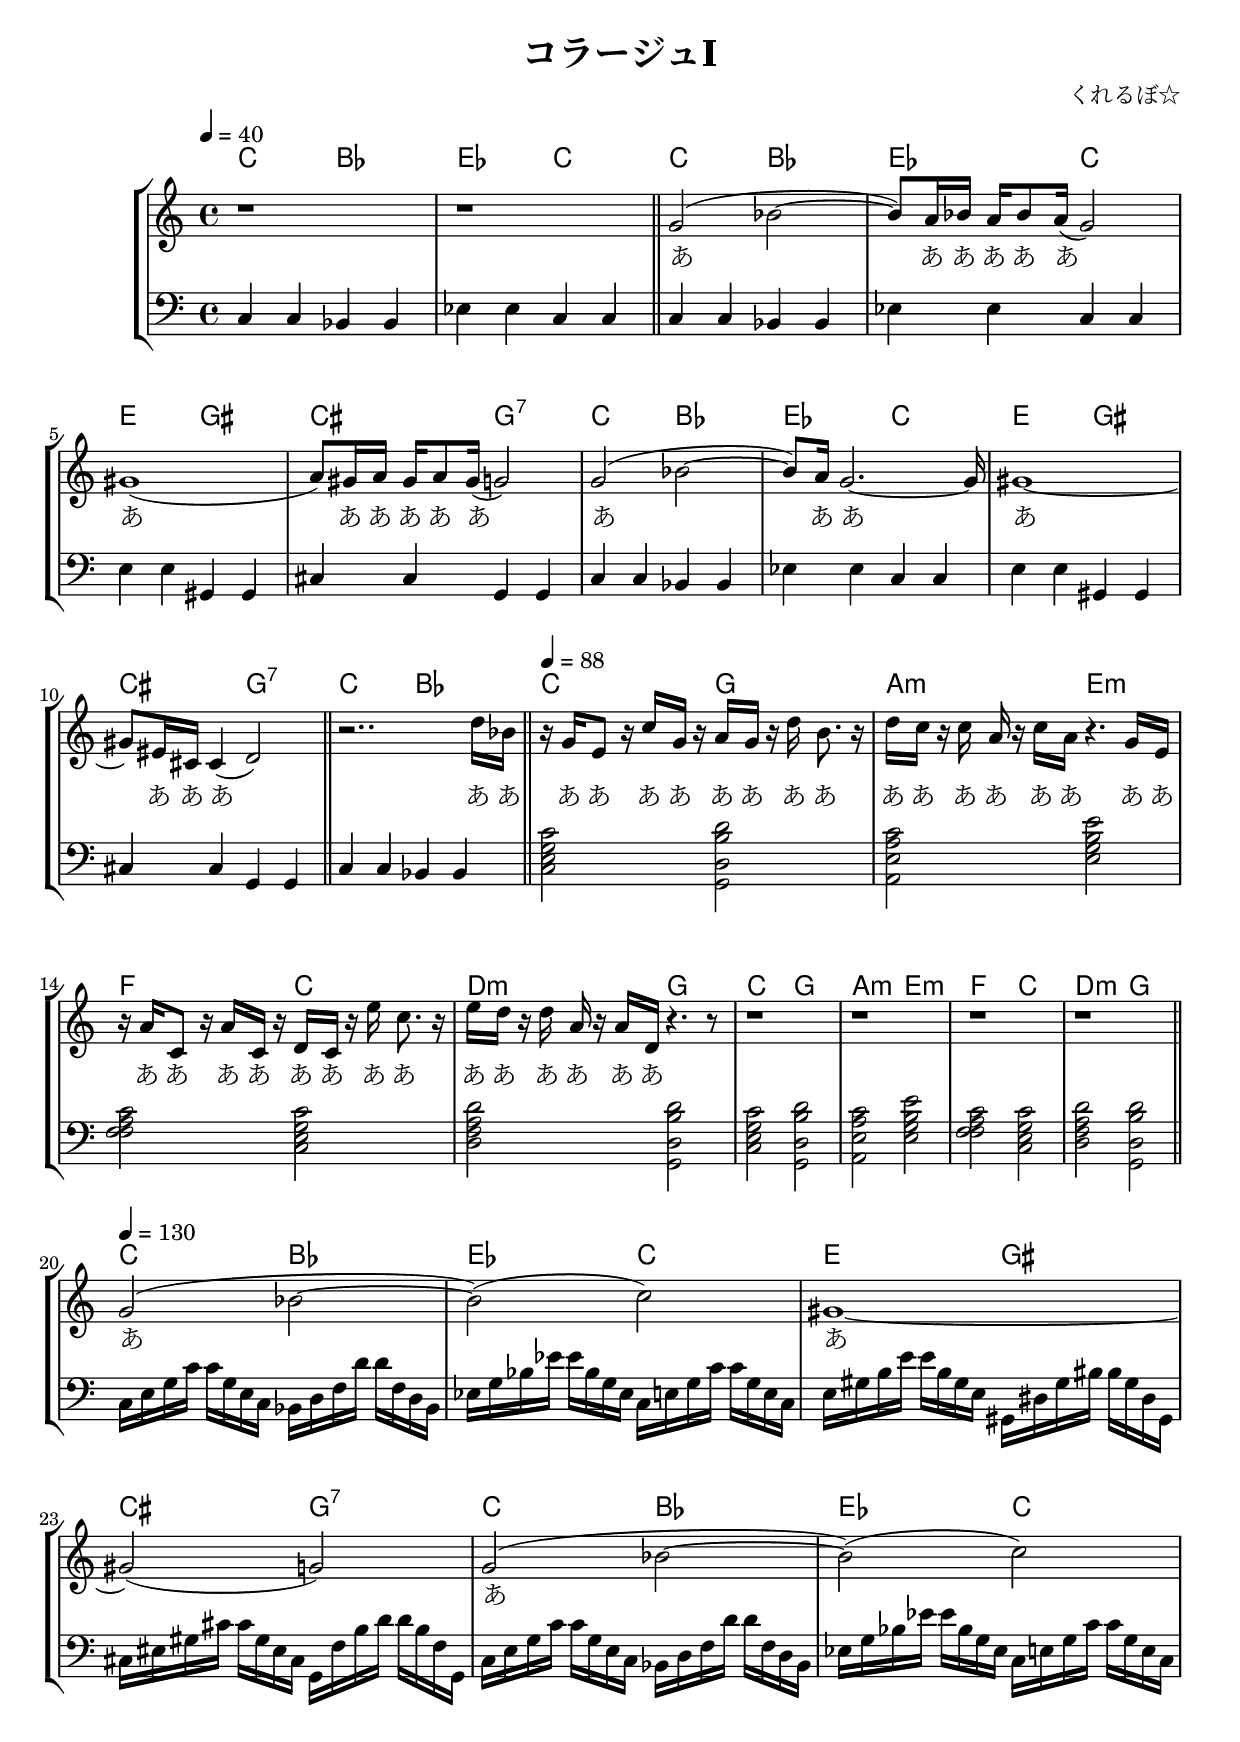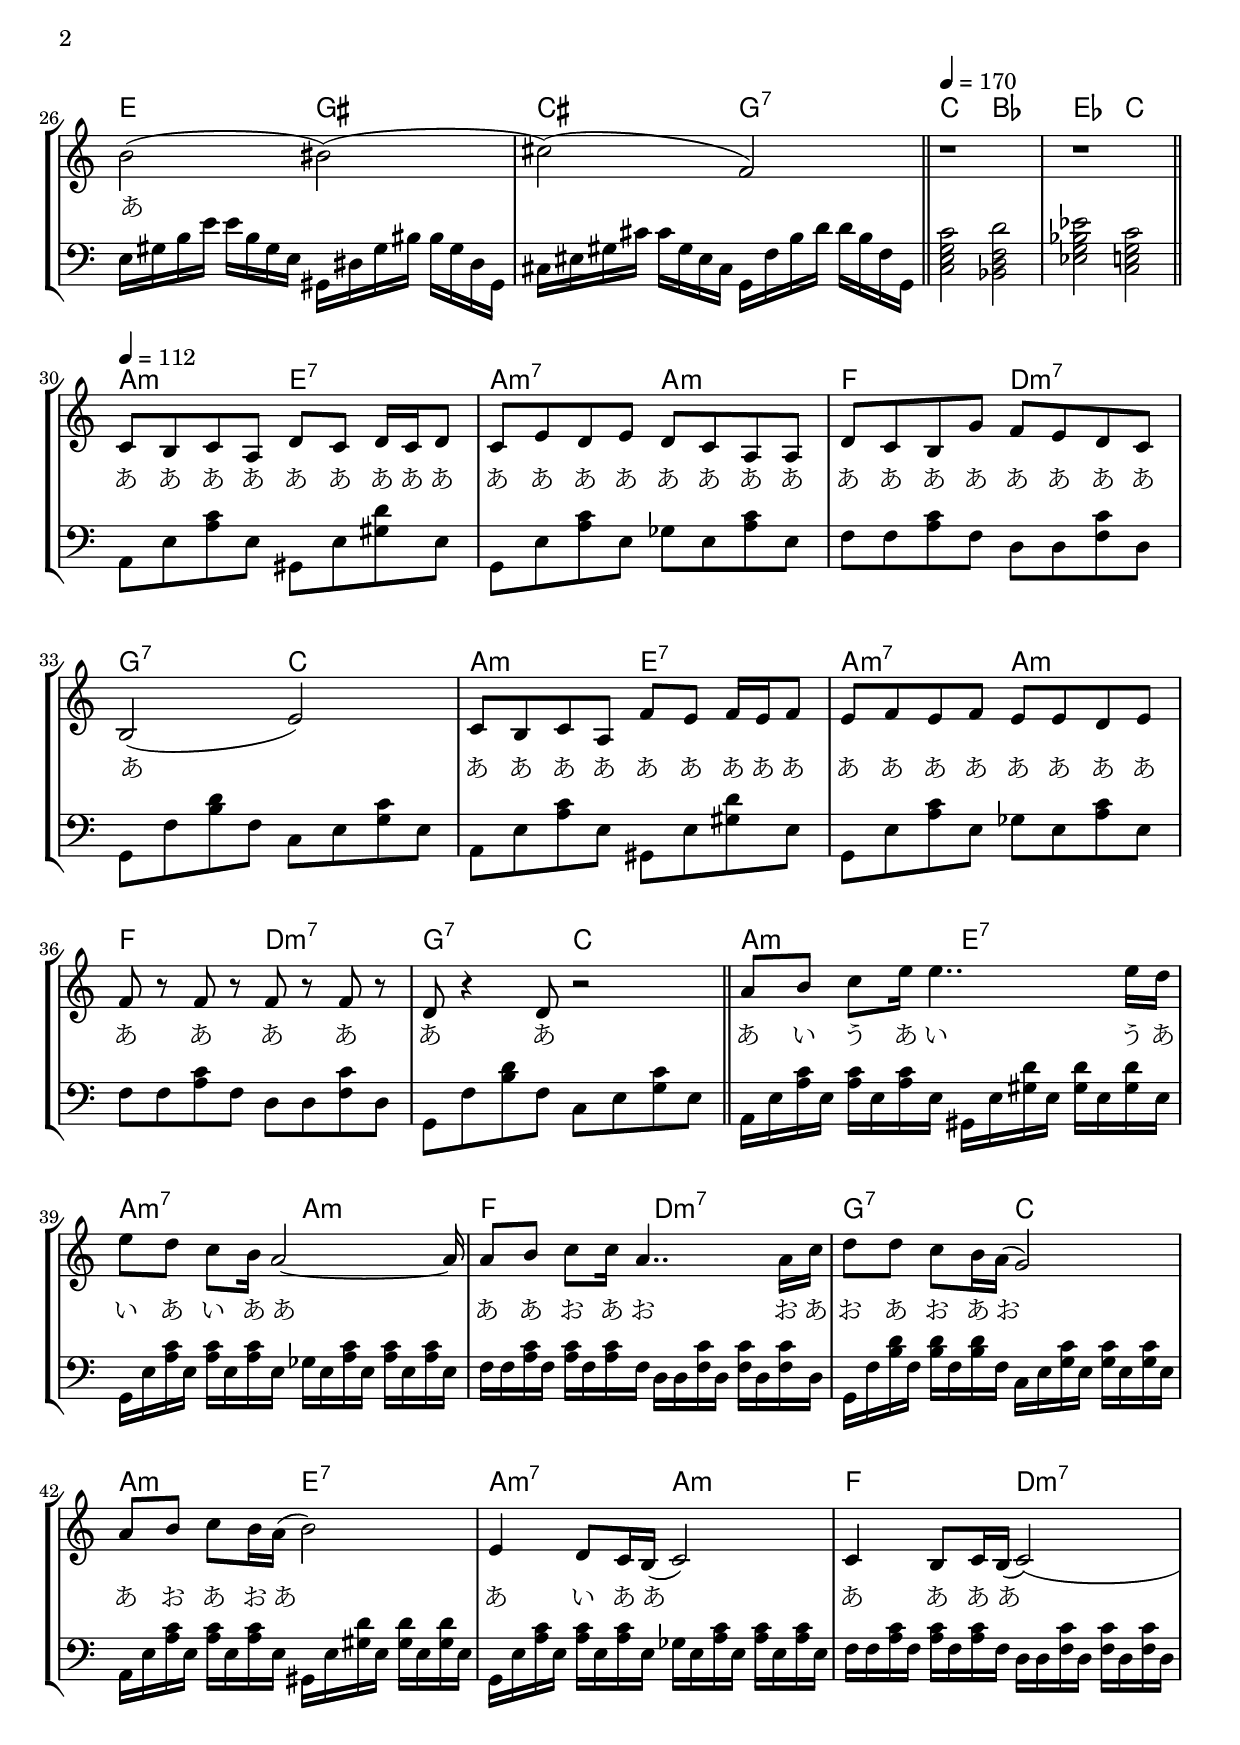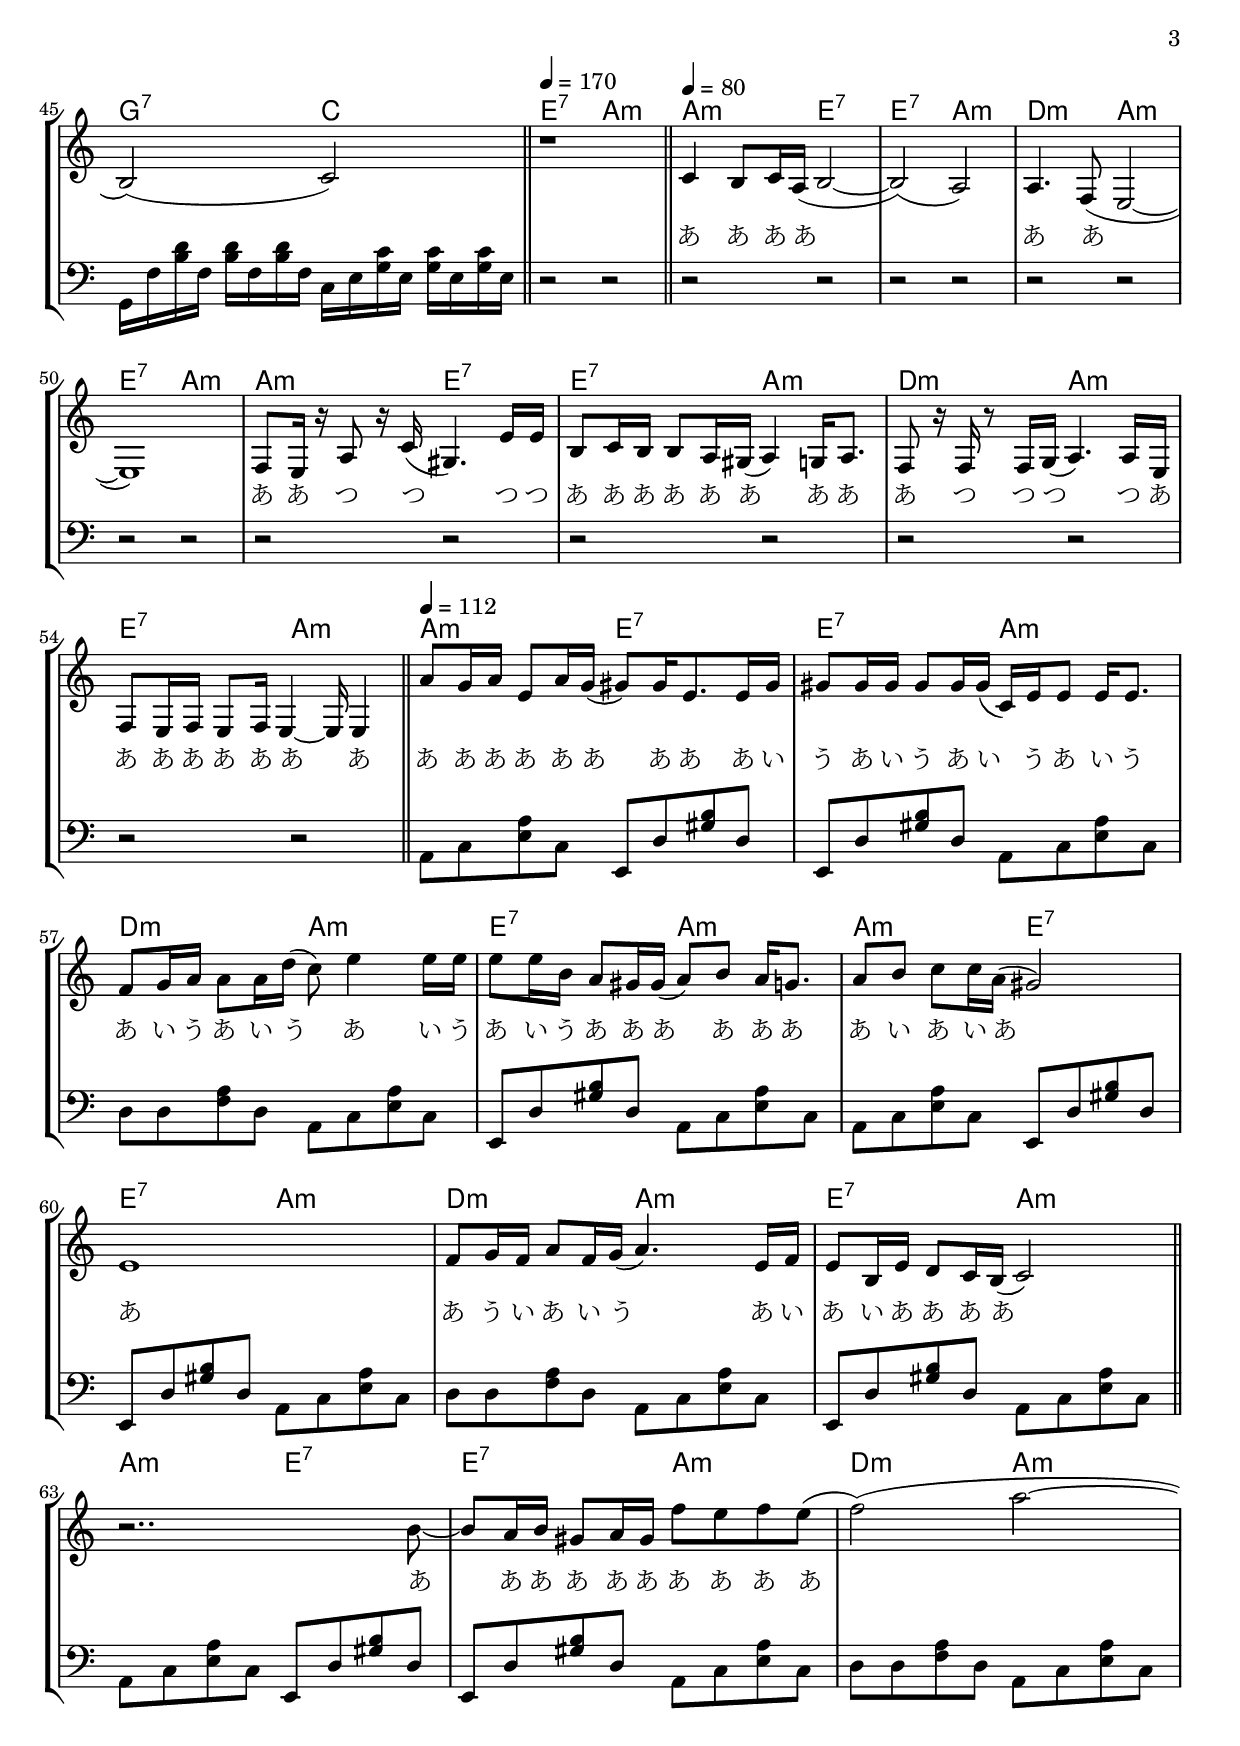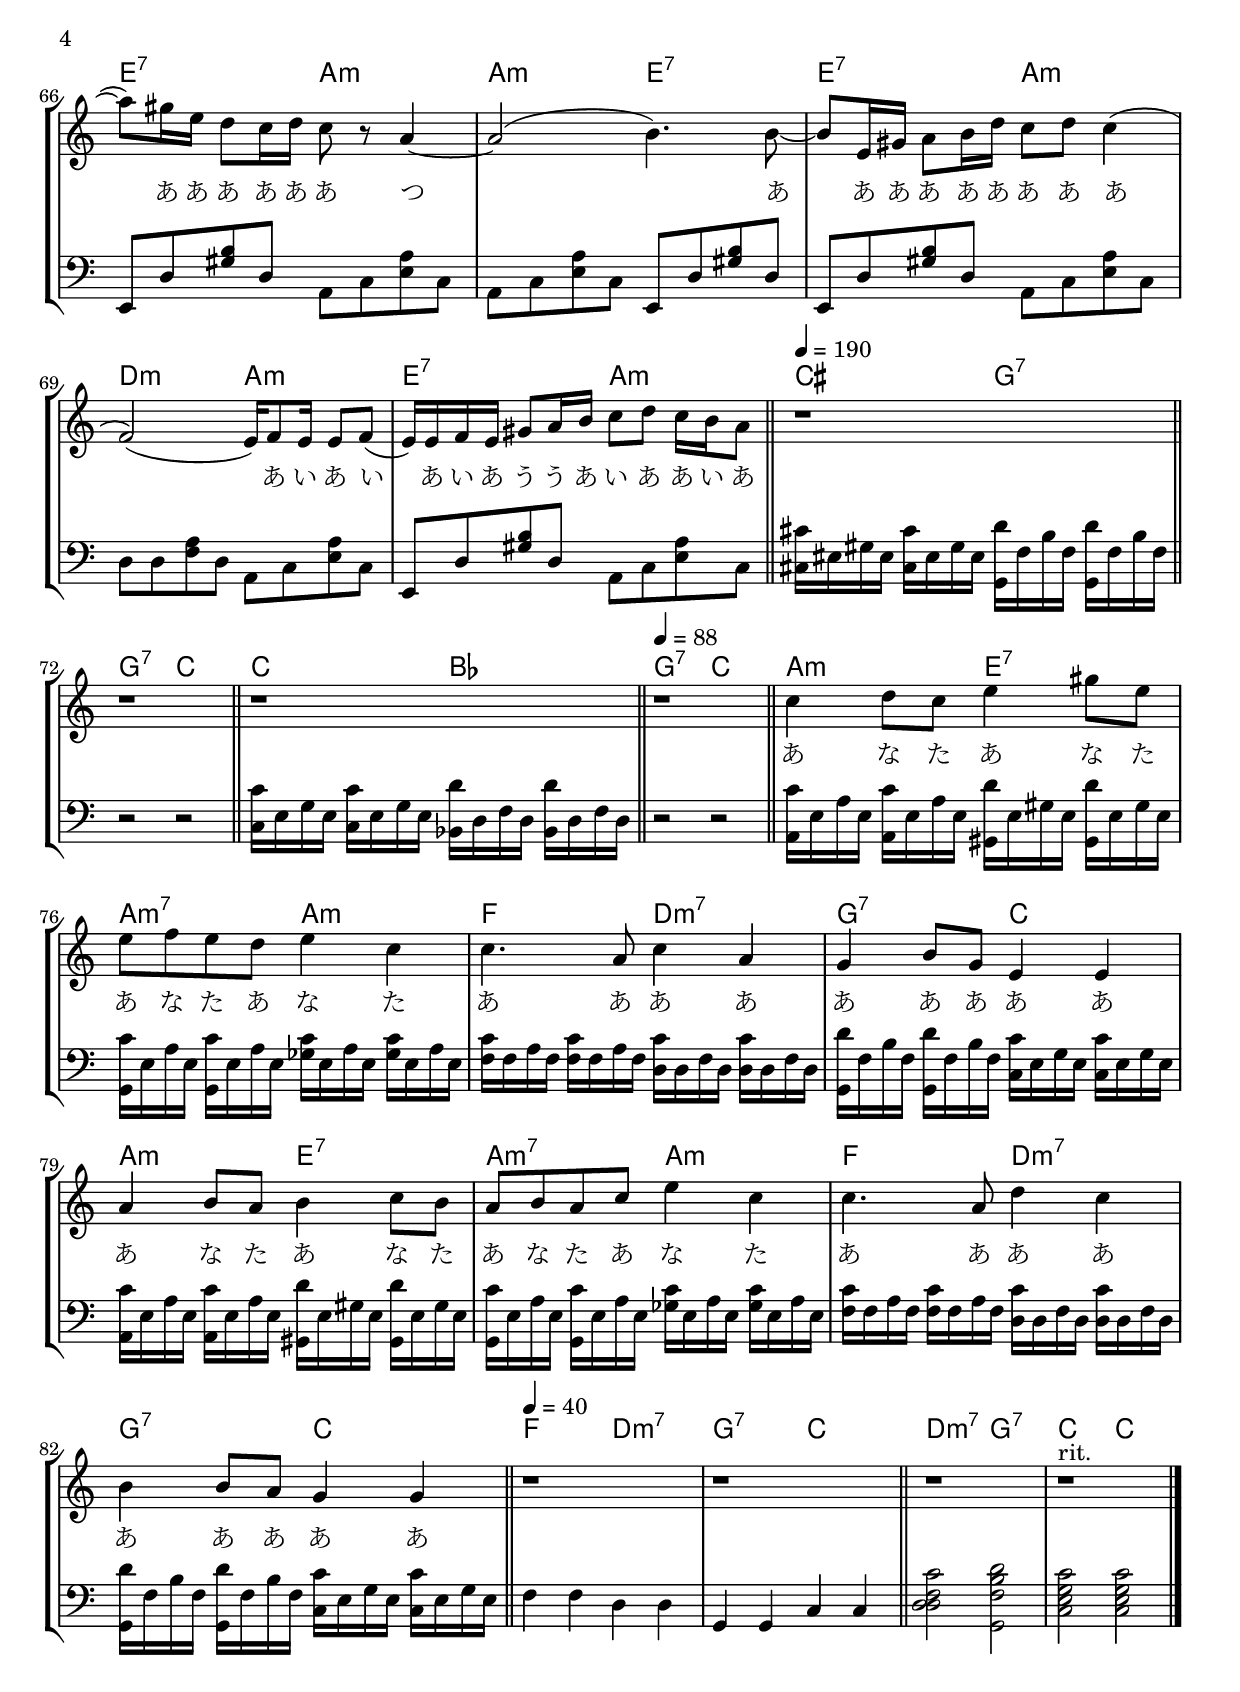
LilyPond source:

\version "2.12.1"

\header {
	title = \markup {コラージュⅠ}
	composer = \markup \center-column {くれるぼ☆}
}

harmony = \chordmode {
	c2 bes es c 

	c bes es c e gis cis g:7 c bes es c e gis cis g:7 

	c bes 

	c g a:m e:m f c d:m g c g a:m e:m f c d:m g 

	c bes es c e gis cis g:7 c bes es c e gis cis g:7 

	c bes es c 

	a:m e:7 a:min7 a:m f d:min7 g:7 c a:m e:7 a:min7 a:m f d:min7 g:7 c 

	a:m e:7 a:min7 a:m f d:min7 g:7 c a:m e:7 a:min7 a:m f d:min7 g:7 c 

	e:7 a:m 

	a:m e:7 e:7 a:m d:m a:m e:7 a:m a:m e:7 e:7 a:m d:m a:m e:7 a:m 

	a:m e:7 e:7 a:m d:m a:m e:7 a:m a:m e:7 e:7 a:m d:m a:m e:7 a:m 

	a:m e:7 e:7 a:m d:m a:m e:7 a:m a:m e:7 e:7 a:m d:m a:m e:7 a:m 

	cis g:7 

	g:7 c 

	c bes 

	g:7 c 

	a:m e:7 a:min7 a:m f d:min7 g:7 c a:m e:7 a:min7 a:m f d:min7 g:7 c 

	f d:min7 g:7 c 

	d:min7 g:7 c c 
}

melody = {
	\key c \major
	\tempo 4 = 40
	r1 | r1   
	\set Staff.midiInstrument = #"Flute"
	 g'2  (bes'2~ 
	bes'8)  a'16  bes'16  a'16  bes'8  a'16  (g'2) 
	gis'1 
	(a'8)  gis'16  a'16  gis'16  a'8  gis'16  (g'2) 
	g'2  (bes'2~ 
	bes'8)  a'16  g'2.~g'16 
	gis'1~ 
	gis'8  eis'16  cis'16  cis'4  (d'2)
	r2.. 
	\set Staff.midiInstrument = #"Oboe"
	d''16  bes'16 
		\tempo 4 = 88
r16  g'16  e'8  r16  c''16  g'16  r16  a'16  g'16  r16  d''16  b'8.  r16 
	d''16  c''16  r16  c''16  a'16  r16  c''16  a'16  r4.  g'16  e'16 
	r16  a'16  c'8  r16  a'16  c'16  r16  d'16  c'16  r16  e''16  c''8.  r16 
	e''16  d''16  r16  d''16  a'16  r16  a'16  d'16  r4.  	r8 r1 r1 r1 r1 	\set Staff.midiInstrument = #"Church organ"
		\tempo 4 = 130
 g'2  (bes'2~ 
	bes'2)  (c''2) 
	gis'1~ 
	gis'2  (g'2) 
	g'2  (bes'2~ 
	bes'2)  (c''2) 
	b'2  (bis'2) 
	(cis''2)  (f'2)
	\tempo 4 = 170
	r1 | r1   
	\set Staff.midiInstrument = #"Church organ"
		\tempo 4 = 112
 c'8  b8  c'8  a8  d'8  c'8  d'16  c'16  d'8 
	c'8  e'8  d'8  e'8  d'8  c'8  a8  a8 
	d'8  c'8  b8  g'8  f'8  e'8  d'8  c'8 
	b2  (e'2) 
	c'8  b8  c'8  a8  f'8  e'8  f'16  e'16  f'8 
	e'8  f'8  e'8  f'8  e'8  e'8  d'8  e'8 
	f'8  r8  f'8  r8  f'8  r8  f'8  r8 
	d'8  r4  d'8  r2
	\set Staff.midiInstrument = #"Church organ"
	 a'8  b'8  c''8  e''16  e''4..  e''16  d''16 
	e''8  d''8  c''8  b'16  a'2~a'16 
	a'8  b'8  c''8  c''16  a'4..  a'16  c''16 
	d''8  d''8  c''8  b'16  a'16  (g'2) 
	a'8  b'8  c''8  b'16  a'16  (b'2) 
	e'4  d'8  c'16  b16  (c'2) 
	c'4  b8  c'16  b16  (c'2) 
	(b2)  (c'2)
	\tempo 4 = 170
	r1   
	\set Staff.midiInstrument = #"Marimba"
		\tempo 4 = 80
 c'4  b8  c'16  a16  (b2~ 
	b2)  (a2) 
	a4.  f8  (e2~ 
	e1) 
	 f8  e16  r16  a8  r16  c'16  (gis4.)  e'16  e'16 
	b8  c'16  b16  b8  a16  gis16  (a4)  g16  a8. 
	f8  r16  f16  r8  f16  g16  (a4.)  a16  e16 
	f8  e16  f16  e8  f16  e4~e16  e4
	\set Staff.midiInstrument = #"Church organ"
		\tempo 4 = 112
 a'8  g'16  a'16  e'8  a'16  g'16  (gis'8)  gis'16  e'8.  e'16  gis'16 
	gis'8  gis'16  gis'16  gis'8  gis'16  gis'16  (c'16)  e'16  e'8  e'16  e'8. 
	f'8  g'16  a'16  a'8  a'16  d''16  (c''8)  e''4  e''16  e''16 
	e''8  e''16  b'16  a'8  gis'16  gis'16  (a'8)  b'8  a'16  g'8. 
	a'8  b'8  c''8  c''16  a'16  (gis'2) 
	e'1 
	f'8  g'16  f'16  a'8  f'16  g'16  (a'4.)  e'16  f'16 
	e'8  b16  e'16  d'8  c'16  b16  (c'2)
	\set Staff.midiInstrument = #"Church organ"
	r2.. b'8~ 
	b'8  a'16  b'16  gis'8  a'16  gis'16  f''8  e''8  f''8  e''8 
	(f''2)  (a''2~ 
	a''8)  gis''16  e''16  d''8  c''16  d''16  c''8  r8  a'4~ 
	a'2  (b'4.)  b'8~ 
	b'8  e'16  gis'16  a'8  b'16  d''16  c''8  d''8  c''4 
	(f'2)  (e'16)  f'8  e'16  e'8  f'8 
	(e'16)  e'16  f'16  e'16  gis'8  a'16  b'16  c''8  d''8  c''16  b'16  a'8
	\tempo 4 = 190
	r1   
	r1   
	r1   
	\tempo 4 = 88
	r1   
	\set Staff.midiInstrument = #"Oboe"
	 c''4  d''8  c''8  e''4  gis''8  e''8 
	e''8  f''8  e''8  d''8  e''4  c''4 
	c''4.  a'8  c''4  a'4 
	g'4  b'8  g'8  e'4  e'4 
	a'4  b'8  a'8  b'4  c''8  b'8 
	a'8  b'8  a'8  c''8  e''4  c''4 
	c''4.  a'8  d''4  c''4 
	b'4  b'8  a'8  g'4  g'4
	\tempo 4 = 40
	r1 | r1   
	r1 | r1^"rit." \bar "|."
}

words = \lyricmode {
	
	あ  あ  あ  あ  あ  あ  あ  あ  あ  あ  あ  あ  あ  あ  あ  あ  あ  あ  あ  
	
	あ  あ  あ  あ  あ  あ  あ  あ  あ  あ  あ  あ  あ  あ  あ  あ  あ  あ  あ  あ  あ  あ  あ  あ  あ  あ  あ  あ  あ  あ  あ  あ  
	あ  あ  あ  あ  
	
	あ  あ  あ  あ  あ  あ  あ  あ  あ  あ  あ  あ  あ  あ  あ  あ  あ  あ  あ  あ  あ  あ  あ  あ  あ  あ  あ  あ  あ  あ  あ  あ  あ  あ  あ  あ  あ  あ  あ  あ  あ  あ  あ  あ  あ  あ  あ  あ  あ  
	あ  い  う  あ  い  う  あ  い  あ  い  あ  あ  あ  あ  お  あ  お  お  あ  お  あ  お  あ  お  あ  お  あ  お  あ  あ  い  あ  あ  あ  あ  あ  あ  
	
	あ  あ  あ  あ  あ  あ  あ  あ  つ  つ  つ  つ  あ  あ  あ  あ  あ  あ  あ  あ  あ  つ  つ  つ  つ  あ  あ  あ  あ  あ  あ  あ  あ  
	あ  あ  あ  あ  あ  あ  あ  あ  あ  い  う  あ  い  う  あ  い  う  あ  い  う  あ  い  う  あ  い  う  あ  い  う  あ  い  う  あ  あ  あ  あ  あ  あ  あ  い  あ  い  あ  あ  あ  う  い  あ  い  う  あ  い  あ  い  あ  あ  あ  あ  
	あ  あ  あ  あ  あ  あ  あ  あ  あ  あ  あ  あ  あ  あ  あ  あ  つ  あ  あ  あ  あ  あ  あ  あ  あ  あ  あ  い  あ  い  あ  い  あ  う  う  あ  い  あ  あ  い  あ  
	
	
	
	
	あ  な  た  あ  な  た  あ  な  た  あ  な  た  あ  あ  あ  あ  あ  あ  あ  あ  あ  あ  な  た  あ  な  た  あ  な  た  あ  な  た  あ  あ  あ  あ  あ  あ  あ  あ  あ  
	
	
}

tempochange = {
	\tempo 4 = 40
	r1 | r1 \bar "||"
	\tempo 4 = 40
	r1 | r1 | r1 | r1 | r1 | r1 | r1 | r1 \bar "||"
	\tempo 4 = 40
	r1 \bar "||"
	\tempo 4 = 88
	r1 | r1 | r1 | r1 | r1 | r1 | r1 | r1 \bar "||"
	\tempo 4 = 130
	r1 | r1 | r1 | r1 | r1 | r1 | r1 | r1 \bar "||"
	\tempo 4 = 170
	r1 | r1 \bar "||"
	\tempo 4 = 112
	r1 | r1 | r1 | r1 | r1 | r1 | r1 | r1 \bar "||"
	\tempo 4 = 112
	r1 | r1 | r1 | r1 | r1 | r1 | r1 | r1 \bar "||"
	\tempo 4 = 170
	r1 \bar "||"
	\tempo 4 = 80
	r1 | r1 | r1 | r1 | r1 | r1 | r1 | r1 \bar "||"
	\tempo 4 = 112
	r1 | r1 | r1 | r1 | r1 | r1 | r1 | r1 \bar "||"
	\tempo 4 = 112
	r1 | r1 | r1 | r1 | r1 | r1 | r1 | r1 \bar "||"
	\tempo 4 = 190
	r1 \bar "||"
	\tempo 4 = 190
	r1 \bar "||"
	\tempo 4 = 190
	r1 \bar "||"
	\tempo 4 = 88
	r1 \bar "||"
	\tempo 4 = 88
	r1 | r1 | r1 | r1 | r1 | r1 | r1 | r1 \bar "||"
	\tempo 4 = 40
	r1 | r1 \bar "||"
	\tempo 4 = 40
	r1 | \tempo 4 = 30 r2 \tempo 4 = 26 r2 \bar "|."
}

mainacc = {
	\clef bass
	\set Staff.midiInstrument = #"String Ensemble 1"
	\key c \major
	\tempo 4 = 40
	c4 c4
	bes,4 bes,4
	es4 es4
	c4 c4
	\bar "||"

	\set Staff.midiInstrument = #"String Ensemble 1"
	c4 c4
	bes,4 bes,4
	es4 es4
	c4 c4
	e4 e4
	gis,4 gis,4
	cis4 cis4
	g,4 g,4
	c4 c4
	bes,4 bes,4
	es4 es4
	c4 c4
	e4 e4
	gis,4 gis,4
	cis4 cis4
	g,4 g,4
	\bar "||"

	\set Staff.midiInstrument = #"Marimba"
	c4 c4
	bes,4 bes,4
	\bar "||"

	\set Staff.midiInstrument = #"Church organ"
	\tempo 4 = 88
	<c e g c'>2
	<g, d b d'>2
	<a, e a c'>2
	<e g b e'>2
	<f f a c'>2
	<c e g c'>2
	<f d a d'>2
	<g, d b d'>2
	<c e g c'>2
	<g, d b d'>2
	<a, e a c'>2
	<e g b e'>2
	<f f a c'>2
	<c e g c'>2
	<f d a d'>2
	<g, d b d'>2
	\bar "||"

	\set Staff.midiInstrument = #"Trumpet"
	\tempo 4 = 130
	c16 e g c' c' g e c
	bes,16 d f d' d' f d bes,
	es16 g bes es' es' bes g es
	c16 e g c' c' g e c
	e16 gis b e' e' b gis e
	gis,16 dis gis bis bis gis dis gis,
	cis16 eis gis cis' cis' gis eis cis
	g,16 f b d' d' b f g,
	c16 e g c' c' g e c
	bes,16 d f d' d' f d bes,
	es16 g bes es' es' bes g es
	c16 e g c' c' g e c
	e16 gis b e' e' b gis e
	gis,16 dis gis bis bis gis dis gis,
	cis16 eis gis cis' cis' gis eis cis
	g,16 f b d' d' b f g,
	\bar "||"

	\set Staff.midiInstrument = #"Flute"
	\tempo 4 = 170
	<c e g c'>2
	<bes, d f d'>2
	<es g bes es'>2
	<c e g c'>2
	\bar "||"

	\set Staff.midiInstrument = #"Bassoon"
	\tempo 4 = 112
	a,8 e <a c'> e
	gis,8 e <gis d'> e
	g,8 e <a c'> e
	ges8 e <a c'> e
	f8 f <a c'> f
	d8 d <f c'> d
	g,8 f <b d'> f
	c8 e <g c'> e
	a,8 e <a c'> e
	gis,8 e <gis d'> e
	g,8 e <a c'> e
	ges8 e <a c'> e
	f8 f <a c'> f
	d8 d <f c'> d
	g,8 f <b d'> f
	c8 e <g c'> e
	\bar "||"

	\set Staff.midiInstrument = #"Bassoon"
	a,16 e <a c'> e <a c'> e <a c'> e
	gis,16 e <gis d'> e <gis d'> e <gis d'> e
	g,16 e <a c'> e <a c'> e <a c'> e
	ges16 e <a c'> e <a c'> e <a c'> e
	f16 f <a c'> f <a c'> f <a c'> f
	d16 d <f c'> d <f c'> d <f c'> d
	g,16 f <b d'> f <b d'> f <b d'> f
	c16 e <g c'> e <g c'> e <g c'> e
	a,16 e <a c'> e <a c'> e <a c'> e
	gis,16 e <gis d'> e <gis d'> e <gis d'> e
	g,16 e <a c'> e <a c'> e <a c'> e
	ges16 e <a c'> e <a c'> e <a c'> e
	f16 f <a c'> f <a c'> f <a c'> f
	d16 d <f c'> d <f c'> d <f c'> d
	g,16 f <b d'> f <b d'> f <b d'> f
	c16 e <g c'> e <g c'> e <g c'> e
	\bar "||"

	\set Staff.midiInstrument = #"Acoustic grand"
	\tempo 4 = 170
	r2
	r2
	\bar "||"

	\set Staff.midiInstrument = #"Acoustic grand"
	\tempo 4 = 80
	r2
	r2
	r2
	r2
	r2
	r2
	r2
	r2
	r2
	r2
	r2
	r2
	r2
	r2
	r2
	r2
	\bar "||"

	\set Staff.midiInstrument = #"String Ensemble 1"
	\tempo 4 = 112
	a,8 c <e a> c
	e,8 d <gis b> d
	e,8 d <gis b> d
	a,8 c <e a> c
	d8 d <f a> d
	a,8 c <e a> c
	e,8 d <gis b> d
	a,8 c <e a> c
	a,8 c <e a> c
	e,8 d <gis b> d
	e,8 d <gis b> d
	a,8 c <e a> c
	d8 d <f a> d
	a,8 c <e a> c
	e,8 d <gis b> d
	a,8 c <e a> c
	\bar "||"

	\set Staff.midiInstrument = #"String Ensemble 1"
	a,8 c <e a> c
	e,8 d <gis b> d
	e,8 d <gis b> d
	a,8 c <e a> c
	d8 d <f a> d
	a,8 c <e a> c
	e,8 d <gis b> d
	a,8 c <e a> c
	a,8 c <e a> c
	e,8 d <gis b> d
	e,8 d <gis b> d
	a,8 c <e a> c
	d8 d <f a> d
	a,8 c <e a> c
	e,8 d <gis b> d
	a,8 c <e a> c
	\bar "||"

	\set Staff.midiInstrument = #"String Ensemble 1"
	\tempo 4 = 190
	<cis cis'>16 eis gis eis <cis cis'> eis gis eis
	<g, d'>16 f b f <g, d'> f b f
	\bar "||"

	\set Staff.midiInstrument = #"Acoustic grand"
	r2
	r2
	\bar "||"

	\set Staff.midiInstrument = #"String Ensemble 1"
	<c c'>16 e g e <c c'> e g e
	<bes, d'>16 d f d <bes, d'> d f d
	\bar "||"

	\set Staff.midiInstrument = #"Acoustic grand"
	\tempo 4 = 88
	r2
	r2
	\bar "||"

	\set Staff.midiInstrument = #"String Ensemble 1"
	<a, c'>16 e a e <a, c'> e a e
	<gis, d'>16 e gis e <gis, d'> e gis e
	<g, c'>16 e a e <g, c'> e a e
	<ges c'>16 e a e <ges c'> e a e
	<f c'>16 f a f <f c'> f a f
	<d c'>16 d f d <d c'> d f d
	<g, d'>16 f b f <g, d'> f b f
	<c c'>16 e g e <c c'> e g e
	<a, c'>16 e a e <a, c'> e a e
	<gis, d'>16 e gis e <gis, d'> e gis e
	<g, c'>16 e a e <g, c'> e a e
	<ges c'>16 e a e <ges c'> e a e
	<f c'>16 f a f <f c'> f a f
	<d c'>16 d f d <d c'> d f d
	<g, d'>16 f b f <g, d'> f b f
	<c c'>16 e g e <c c'> e g e
	\bar "||"

	\set Staff.midiInstrument = #"Oboe"
	\tempo 4 = 40
	f4 f4
	d4 d4
	g,4 g,4
	c4 c4
	\bar "||"

	\set Staff.midiInstrument = #"Church organ"
	<d d f c'>2
	<g, f b d'>2
	<c e g c'>2
	<c e g c'>2
	\bar "|."
}

subacc = {
	\clef bass
	\set Staff.midiInstrument = #"Acoustic grand"
	\key c \major
	\tempo 4 = 40
	r2
	r2
	r2
	r2
	\bar "||"

	\set Staff.midiInstrument = #"Acoustic grand"
	r2
	r2
	r2
	r2
	r2
	r2
	r2
	r2
	r2
	r2
	r2
	r2
	r2
	r2
	r2
	r2
	\bar "||"

	\set Staff.midiInstrument = #"Acoustic grand"
	r2
	r2
	\bar "||"

	\set Staff.midiInstrument = #"String Ensemble 1"
	\tempo 4 = 88
	<c e g c'>4 <c e g c'>4
	<g, d b d'>4 <g, d b d'>4
	<a, e a c'>4 <a, e a c'>4
	<e g b e'>4 <e g b e'>4
	<f f a c'>4 <f f a c'>4
	<c e g c'>4 <c e g c'>4
	<f d a d'>4 <f d a d'>4
	<g, d b d'>4 <g, d b d'>4
	<c e g c'>4 <c e g c'>4
	<g, d b d'>4 <g, d b d'>4
	<a, e a c'>4 <a, e a c'>4
	<e g b e'>4 <e g b e'>4
	<f f a c'>4 <f f a c'>4
	<c e g c'>4 <c e g c'>4
	<f d a d'>4 <f d a d'>4
	<g, d b d'>4 <g, d b d'>4
	\bar "||"

	\set Staff.midiInstrument = #"String Ensemble 1"
	\tempo 4 = 130
	c16 e g c' c' g e c
	bes,16 d f d' d' f d bes,
	es16 g bes es' es' bes g es
	c16 e g c' c' g e c
	e16 gis b e' e' b gis e
	gis,16 dis gis bis bis gis dis gis,
	cis16 eis gis cis' cis' gis eis cis
	g,16 f b d' d' b f g,
	c16 e g c' c' g e c
	bes,16 d f d' d' f d bes,
	es16 g bes es' es' bes g es
	c16 e g c' c' g e c
	e16 gis b e' e' b gis e
	gis,16 dis gis bis bis gis dis gis,
	cis16 eis gis cis' cis' gis eis cis
	g,16 f b d' d' b f g,
	\bar "||"

	\set Staff.midiInstrument = #"Acoustic grand"
	\tempo 4 = 170
	r2
	r2
	r2
	r2
	\bar "||"

	\set Staff.midiInstrument = #"String Ensemble 1"
	\tempo 4 = 112
	a,8 e8 a8 c'8
	gis,8 e8 gis8 d'8
	g,8 e8 a8 c'8
	ges8 e8 a8 c'8
	f8 f8 a8 c'8
	d8 d8 f8 c'8
	g,8 f8 b8 d'8
	c8 e8 g8 c'8
	a,8 e8 a8 c'8
	gis,8 e8 gis8 d'8
	g,8 e8 a8 c'8
	ges8 e8 a8 c'8
	f8 f8 a8 c'8
	d8 d8 f8 c'8
	g,8 f8 b8 d'8
	c8 e8 g8 c'8
	\bar "||"

	\set Staff.midiInstrument = #"String Ensemble 1"
	<a, e a c'>2
	<gis, e gis d'>2
	<g, e a c'>2
	<ges e a c'>2
	<f f a c'>2
	<d d f c'>2
	<g, f b d'>2
	<c e g c'>2
	<a, e a c'>2
	<gis, e gis d'>2
	<g, e a c'>2
	<ges e a c'>2
	<f f a c'>2
	<d d f c'>2
	<g, f b d'>2
	<c e g c'>2
	\bar "||"

	\set Staff.midiInstrument = #"String Ensemble 1"
	\tempo 4 = 170
	<e, d gis b>2
	<a, c e a>2
	\bar "||"

	\set Staff.midiInstrument = #"Acoustic grand"
	\tempo 4 = 80
	r2
	r2
	r2
	r2
	r2
	r2
	r2
	r2
	r2
	r2
	r2
	r2
	r2
	r2
	r2
	r2
	\bar "||"

	\set Staff.midiInstrument = #"Dulcimer"
	\tempo 4 = 112
	a,16 c e a a, c e a
	e,16 d gis b e, d gis b
	e,16 d gis b e, d gis b
	a,16 c e a a, c e a
	d16 d f a d d f a
	a,16 c e a a, c e a
	e,16 d gis b e, d gis b
	a,16 c e a a, c e a
	a,16 c e a a, c e a
	e,16 d gis b e, d gis b
	e,16 d gis b e, d gis b
	a,16 c e a a, c e a
	d16 d f a d d f a
	a,16 c e a a, c e a
	e,16 d gis b e, d gis b
	a,16 c e a a, c e a
	\bar "||"

	\set Staff.midiInstrument = #"Dulcimer"
	<a, a>16 c e c <a, a> c e c
	<e, b>16 d gis d <e, b> d gis d
	<e, b>16 d gis d <e, b> d gis d
	<a, a>16 c e c <a, a> c e c
	<d a>16 d f d <d a> d f d
	<a, a>16 c e c <a, a> c e c
	<e, b>16 d gis d <e, b> d gis d
	<a, a>16 c e c <a, a> c e c
	<a, a>16 c e c <a, a> c e c
	<e, b>16 d gis d <e, b> d gis d
	<e, b>16 d gis d <e, b> d gis d
	<a, a>16 c e c <a, a> c e c
	<d a>16 d f d <d a> d f d
	<a, a>16 c e c <a, a> c e c
	<e, b>16 d gis d <e, b> d gis d
	<a, a>16 c e c <a, a> c e c
	\bar "||"

	\set Staff.midiInstrument = #"Acoustic grand"
	\tempo 4 = 190
	r2
	r2
	\bar "||"

	\set Staff.midiInstrument = #"Acoustic grand"
	r2
	r2
	\bar "||"

	\set Staff.midiInstrument = #"Acoustic grand"
	r2
	r2
	\bar "||"

	\set Staff.midiInstrument = #"Acoustic grand"
	\tempo 4 = 88
	r2
	r2
	\bar "||"

	\set Staff.midiInstrument = #"Bassoon"
	a,8 e <a c'> e
	gis,8 e <gis d'> e
	g,8 e <a c'> e
	ges8 e <a c'> e
	f8 f <a c'> f
	d8 d <f c'> d
	g,8 f <b d'> f
	c8 e <g c'> e
	a,8 e <a c'> e
	gis,8 e <gis d'> e
	g,8 e <a c'> e
	ges8 e <a c'> e
	f8 f <a c'> f
	d8 d <f c'> d
	g,8 f <b d'> f
	c8 e <g c'> e
	\bar "||"

	\set Staff.midiInstrument = #"Music box"
	\tempo 4 = 40
	f8 f8 a8 c'8
	d8 d8 f8 c'8
	g,8 f8 b8 d'8
	c8 e8 g8 c'8
	\bar "||"

	\set Staff.midiInstrument = #"Tubular Bells"
	d16 <d f c'>16 <d f c'>16 d16   <d f c'>16 <d f c'>16 d16 <d f c'>16
	g,16 <f b d'>16 <f b d'>16 g,16   <f b d'>16 <f b d'>16 g,16 <f b d'>16
	c16 <e g c'>16 <e g c'>16 c16   <e g c'>16 <e g c'>16 c16 <e g c'>16
	c8 <e g c'>16 <e g c'>16 <c e g c'>4
	\bar "|."
}

percA = {
	\drummode {
	r1 |r1 \bar "||"
	r1 |r1 |r1 |r1 |r1 |r1 |r1 |r1 \bar "||"
	r1 \bar "||"
	r1 |r1 |r1 |r1 |r1 |r1 |r1 |r1 \bar "||"
	r1 |r1 |r1 |r1 |r1 |r1 |r1 |r1 \bar "||"
	r1 |r1 \bar "||"
	r1 |r1 |r1 |r1 |r1 |r1 |r1 |r1 \bar "||"
	r1 |r1 |r1 |r1 |r1 |r1 |r1 |r1 \bar "||"
	r1 \bar "||"
	r1 |r1 |r1 |r1 |r1 |r1 |r1 |r1 \bar "||"
	r1 |r1 |r1 |r1 |r1 |r1 |r1 |r1 \bar "||"
	r1 |r1 |r1 |r1 |r1 |r1 |r1 |r1 \bar "||"
	r1 \bar "||"
	r1 \bar "||"
	r1 \bar "||"
	r1 \bar "||"
	r1 |r1 |r1 |r1 |r1 |r1 |r1 |r1 \bar "||"
	r1 |r1 \bar "||"
	r1 |r1 \bar "|."
	}
}

percB = {
	\drummode {
	r1 |r1 \bar "||"
	r1 |r1 |r1 |r1 |r1 |r1 |r1 |r1 \bar "||"
	r1 \bar "||"
	r1 |r1 |r1 |r1 |r1 |r1 |r1 |r1 \bar "||"
	r1 |r1 |r1 |r1 |r1 |r1 |r1 |r1 \bar "||"
	r1 |r1 \bar "||"
	r1 |r1 |r1 |r1 |r1 |r1 |r1 |r1 \bar "||"
	r1 |r1 |r1 |r1 |r1 |r1 |r1 |r1 \bar "||"
	r1 \bar "||"
	r1 |r1 |r1 |r1 |r1 |r1 |r1 |r1 \bar "||"
	r1 |r1 |r1 |r1 |r1 |r1 |r1 |r1 \bar "||"
	r1 |r1 |r1 |r1 |r1 |r1 |r1 |r1 \bar "||"
	r1 \bar "||"
	r1 \bar "||"
	r1 \bar "||"
	r1 \bar "||"
	r1 |r1 |r1 |r1 |r1 |r1 |r1 |r1 \bar "||"
	r1 |r1 \bar "||"
	r1 |r1 \bar "|."
	}
}

percC = {
	\drummode {
	r1 |r1 \bar "||"
	r1 |r1 |r1 |r1 |r1 |r1 |r1 |r1 \bar "||"
	r1 \bar "||"
	r1 |r1 |r1 |r1 |r1 |r1 |r1 |r1 \bar "||"
	r1 |r1 |r1 |r1 |r1 |r1 |r1 |r1 \bar "||"
	r1 |r1 \bar "||"
	r1 |r1 |r1 |r1 |r1 |r1 |r1 |r1 \bar "||"
	r1 |r1 |r1 |r1 |r1 |r1 |r1 |r1 \bar "||"
	r1 \bar "||"
	r1 |r1 |r1 |r1 |r1 |r1 |r1 |r1 \bar "||"
	r1 |r1 |r1 |r1 |r1 |r1 |r1 |r1 \bar "||"
	r1 |r1 |r1 |r1 |r1 |r1 |r1 |r1 \bar "||"
	r1 \bar "||"
	r1 \bar "||"
	r1 \bar "||"
	r1 \bar "||"
	r1 |r1 |r1 |r1 |r1 |r1 |r1 |r1 \bar "||"
	r1 |r1 \bar "||"
	r1 |r1 \bar "|."
	}
}

percD = {
	\drummode {
	r1 |r1 \bar "||"
	r1 |r1 |r1 |r1 |r1 |r1 |r1 |r1 \bar "||"
	r1 \bar "||"
	r1 |r1 |r1 |r1 |r1 |r1 |r1 |r1 \bar "||"
	r1 |r1 |r1 |r1 |r1 |r1 |r1 |r1 \bar "||"
	r1 |r1 \bar "||"
	r1 |r1 |r1 |r1 |r1 |r1 |r1 |r1 \bar "||"
	r1 |r1 |r1 |r1 |r1 |r1 |r1 |r1 \bar "||"
	r1 \bar "||"
	r1 |r1 |r1 |r1 |r1 |r1 |r1 |r1 \bar "||"
	r1 |r1 |r1 |r1 |r1 |r1 |r1 |r1 \bar "||"
	r1 |r1 |r1 |r1 |r1 |r1 |r1 |r1 \bar "||"
	r1 \bar "||"
	r1 \bar "||"
	r1 \bar "||"
	r1 \bar "||"
	r1 |r1 |r1 |r1 |r1 |r1 |r1 |r1 \bar "||"
	r1 |r1 \bar "||"
	r1 |r1 \bar "|."
	}
}

percE = {
	\drummode {
	r1 |r1 \bar "||"
	r1 |r1 |r1 |r1 |r1 |r1 |r1 |r1 \bar "||"
	r1 \bar "||"
	r1 |r1 |r1 |r1 |r1 |r1 |r1 |r1 \bar "||"
	r1 |r1 |r1 |r1 |r1 |r1 |r1 |r1 \bar "||"
	r1 |r1 \bar "||"
	r1 |r1 |r1 |r1 |r1 |r1 |r1 |r1 \bar "||"
	r1 |r1 |r1 |r1 |r1 |r1 |r1 |r1 \bar "||"
	r1 \bar "||"
	r1 |r1 |r1 |r1 |r1 |r1 |r1 |r1 \bar "||"
	r1 |r1 |r1 |r1 |r1 |r1 |r1 |r1 \bar "||"
	r1 |r1 |r1 |r1 |r1 |r1 |r1 |r1 \bar "||"
	r1 \bar "||"
	r1 \bar "||"
	r1 \bar "||"
	r1 \bar "||"
	r1 |r1 |r1 |r1 |r1 |r1 |r1 |r1 \bar "||"
	r1 |r1 \bar "||"
	r1 |r1 \bar "|."
	}
}

\score {
	<<
		\new StaffGroup <<
			\new ChordNames {\harmony}
			\new Voice = "melody" {\melody}
			\new Lyrics \lyricsto "melody" \words
			\new Staff = "mainacc" {\mainacc}
		>>
	>>
	\layout { }
}
